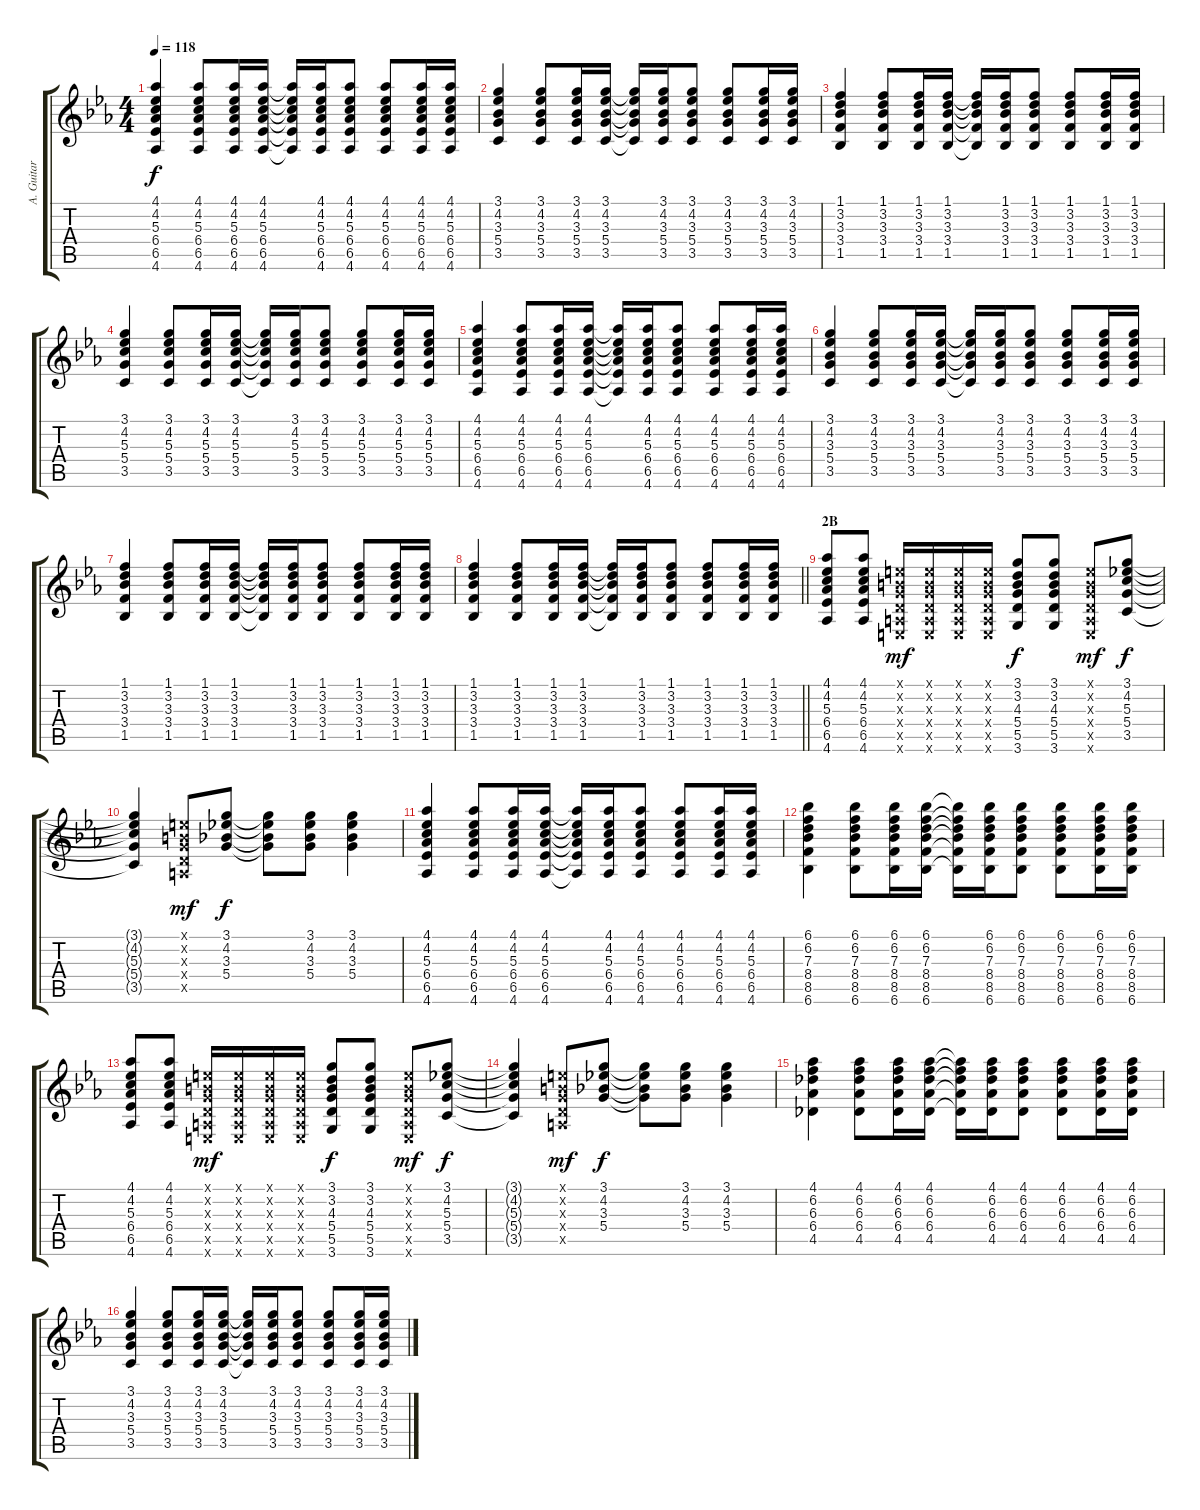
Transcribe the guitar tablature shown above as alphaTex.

\track ("A. Guitar" "A. Guitar") {instrument acousticguitarsteel}
\staff {score tabs}
\tuning (E4 B3 G3 D3 A2 E2) {hide}
\ts (4 4)
\tempo 118
\clef g2
\ks eb
(4.1 4.2 5.3 6.4 6.5 4.6).4{dy f} (4.1 4.2 5.3 6.4 6.5 4.6).8 (4.1 4.2 5.3 6.4 6.5 4.6).16 (4.1 4.2 5.3 6.4 6.5 4.6).16 (4.1{t} 4.2{t} 5.3{t} 6.4{t} 6.5{t} 4.6{t}).16 (4.1 4.2 5.3 6.4 6.5 4.6).16 (4.1 4.2 5.3 6.4 6.5 4.6).8 (4.1 4.2 5.3 6.4 6.5 4.6).8 (4.1 4.2 5.3 6.4 6.5 4.6).16 (4.1 4.2 5.3 6.4 6.5 4.6).16 |
(3.1 4.2 3.3 5.4 3.5).4 (3.1 4.2 3.3 5.4 3.5).8 (3.1 4.2 3.3 5.4 3.5).16 (3.1 4.2 3.3 5.4 3.5).16 (3.1{t} 4.2{t} 3.3{t} 5.4{t} 3.5{t}).16 (3.1 4.2 3.3 5.4 3.5).16 (3.1 4.2 3.3 5.4 3.5).8 (3.1 4.2 3.3 5.4 3.5).8 (3.1 4.2 3.3 5.4 3.5).16 (3.1 4.2 3.3 5.4 3.5).16 |
(1.1 3.2 3.3 3.4 1.5).4 (1.1 3.2 3.3 3.4 1.5).8 (1.1 3.2 3.3 3.4 1.5).16 (1.1 3.2 3.3 3.4 1.5).16 (1.1{t} 3.2{t} 3.3{t} 3.4{t} 1.5{t}).16 (1.1 3.2 3.3 3.4 1.5).16 (1.1 3.2 3.3 3.4 1.5).8 (1.1 3.2 3.3 3.4 1.5).8 (1.1 3.2 3.3 3.4 1.5).16 (1.1 3.2 3.3 3.4 1.5).16 |
(3.1 4.2 5.3 5.4 3.5).4 (3.1 4.2 5.3 5.4 3.5).8 (3.1 4.2 5.3 5.4 3.5).16 (3.1 4.2 5.3 5.4 3.5).16 (3.1{t} 4.2{t} 5.3{t} 5.4{t} 3.5{t}).16 (3.1 4.2 5.3 5.4 3.5).16 (3.1 4.2 5.3 5.4 3.5).8 (3.1 4.2 5.3 5.4 3.5).8 (3.1 4.2 5.3 5.4 3.5).16 (3.1 4.2 5.3 5.4 3.5).16 |
(4.1 4.2 5.3 6.4 6.5 4.6).4 (4.1 4.2 5.3 6.4 6.5 4.6).8 (4.1 4.2 5.3 6.4 6.5 4.6).16 (4.1 4.2 5.3 6.4 6.5 4.6).16 (4.1{t} 4.2{t} 5.3{t} 6.4{t} 6.5{t} 4.6{t}).16 (4.1 4.2 5.3 6.4 6.5 4.6).16 (4.1 4.2 5.3 6.4 6.5 4.6).8 (4.1 4.2 5.3 6.4 6.5 4.6).8 (4.1 4.2 5.3 6.4 6.5 4.6).16 (4.1 4.2 5.3 6.4 6.5 4.6).16 |
(3.1 4.2 3.3 5.4 3.5).4 (3.1 4.2 3.3 5.4 3.5).8 (3.1 4.2 3.3 5.4 3.5).16 (3.1 4.2 3.3 5.4 3.5).16 (3.1{t} 4.2{t} 3.3{t} 5.4{t} 3.5{t}).16 (3.1 4.2 3.3 5.4 3.5).16 (3.1 4.2 3.3 5.4 3.5).8 (3.1 4.2 3.3 5.4 3.5).8 (3.1 4.2 3.3 5.4 3.5).16 (3.1 4.2 3.3 5.4 3.5).16 |
(1.1 3.2 3.3 3.4 1.5).4 (1.1 3.2 3.3 3.4 1.5).8 (1.1 3.2 3.3 3.4 1.5).16 (1.1 3.2 3.3 3.4 1.5).16 (1.1{t} 3.2{t} 3.3{t} 3.4{t} 1.5{t}).16 (1.1 3.2 3.3 3.4 1.5).16 (1.1 3.2 3.3 3.4 1.5).8 (1.1 3.2 3.3 3.4 1.5).8 (1.1 3.2 3.3 3.4 1.5).16 (1.1 3.2 3.3 3.4 1.5).16 |
\barLineRight lightlight
(1.1 3.2 3.3 3.4 1.5).4 (1.1 3.2 3.3 3.4 1.5).8 (1.1 3.2 3.3 3.4 1.5).16 (1.1 3.2 3.3 3.4 1.5).16 (1.1{t} 3.2{t} 3.3{t} 3.4{t} 1.5{t}).16 (1.1 3.2 3.3 3.4 1.5).16 (1.1 3.2 3.3 3.4 1.5).8 (1.1 3.2 3.3 3.4 1.5).8 (1.1 3.2 3.3 3.4 1.5).16 (1.1 3.2 3.3 3.4 1.5).16 |
\section ("" "2B")
(4.1 4.2 5.3 6.4 6.5 4.6).8 (4.1 4.2 5.3 6.4 6.5 4.6).8 (0.1{x} 0.2{x} 0.3{x} 0.4{x} 0.5{x} 0.6{x}).16{dy mf} (0.1{x} 0.2{x} 0.3{x} 0.4{x} 0.5{x} 0.6{x}).16 (0.1{x} 0.2{x} 0.3{x} 0.4{x} 0.5{x} 0.6{x}).16 (0.1{x} 0.2{x} 0.3{x} 0.4{x} 0.5{x} 0.6{x}).16 (3.1 3.2 4.3 5.4 5.5 3.6).8{dy f} (3.1 3.2 4.3 5.4 5.5 3.6).8 (0.1{x} 0.2{x} 0.3{x} 0.4{x} 0.5{x} 0.6{x}).8{dy mf} (3.1 4.2 5.3 5.4 3.5).8{dy f} |
(3.1{t} 4.2{t} 5.3{t} 5.4{t} 3.5{t}).4 (0.1{x} 0.2{x} 0.3{x} 0.4{x} 0.5{x}).8{dy mf} (3.1 4.2 3.3 5.4).8{dy f} (3.1{t} 4.2{t} 3.3{t} 5.4{t}).8 (3.1 4.2 3.3 5.4).8 (3.1 4.2 3.3 5.4).4 |
(4.1 4.2 5.3 6.4 6.5 4.6).4 (4.1 4.2 5.3 6.4 6.5 4.6).8 (4.1 4.2 5.3 6.4 6.5 4.6).16 (4.1 4.2 5.3 6.4 6.5 4.6).16 (4.1{t} 4.2{t} 5.3{t} 6.4{t} 6.5{t} 4.6{t}).16 (4.1 4.2 5.3 6.4 6.5 4.6).16 (4.1 4.2 5.3 6.4 6.5 4.6).8 (4.1 4.2 5.3 6.4 6.5 4.6).8 (4.1 4.2 5.3 6.4 6.5 4.6).16 (4.1 4.2 5.3 6.4 6.5 4.6).16 |
(6.1 6.2 7.3 8.4 8.5 6.6).4 (6.1 6.2 7.3 8.4 8.5 6.6).8 (6.1 6.2 7.3 8.4 8.5 6.6).16 (6.1 6.2 7.3 8.4 8.5 6.6).16 (6.1{t} 6.2{t} 7.3{t} 8.4{t} 8.5{t} 6.6{t}).16 (6.1 6.2 7.3 8.4 8.5 6.6).16 (6.1 6.2 7.3 8.4 8.5 6.6).8 (6.1 6.2 7.3 8.4 8.5 6.6).8 (6.1 6.2 7.3 8.4 8.5 6.6).16 (6.1 6.2 7.3 8.4 8.5 6.6).16 |
(4.1 4.2 5.3 6.4 6.5 4.6).8 (4.1 4.2 5.3 6.4 6.5 4.6).8 (0.1{x} 0.2{x} 0.3{x} 0.4{x} 0.5{x} 0.6{x}).16{dy mf} (0.1{x} 0.2{x} 0.3{x} 0.4{x} 0.5{x} 0.6{x}).16 (0.1{x} 0.2{x} 0.3{x} 0.4{x} 0.5{x} 0.6{x}).16 (0.1{x} 0.2{x} 0.3{x} 0.4{x} 0.5{x} 0.6{x}).16 (3.1 3.2 4.3 5.4 5.5 3.6).8{dy f} (3.1 3.2 4.3 5.4 5.5 3.6).8 (0.1{x} 0.2{x} 0.3{x} 0.4{x} 0.5{x} 0.6{x}).8{dy mf} (3.1 4.2 5.3 5.4 3.5).8{dy f} |
(3.1{t} 4.2{t} 5.3{t} 5.4{t} 3.5{t}).4 (0.1{x} 0.2{x} 0.3{x} 0.4{x} 0.5{x}).8{dy mf} (3.1 4.2 3.3 5.4).8{dy f} (3.1{t} 4.2{t} 3.3{t} 5.4{t}).8 (3.1 4.2 3.3 5.4).8 (3.1 4.2 3.3 5.4).4 |
(4.1 6.2 6.3 6.4 4.5).4 (4.1 6.2 6.3 6.4 4.5).8 (4.1 6.2 6.3 6.4 4.5).16 (4.1 6.2 6.3 6.4 4.5).16 (4.1{t} 6.2{t} 6.3{t} 6.4{t} 4.5{t}).16 (4.1 6.2 6.3 6.4 4.5).16 (4.1 6.2 6.3 6.4 4.5).8 (4.1 6.2 6.3 6.4 4.5).8 (4.1 6.2 6.3 6.4 4.5).16 (4.1 6.2 6.3 6.4 4.5).16 |
(3.1 4.2 3.3 5.4 3.5).4 (3.1 4.2 3.3 5.4 3.5).8 (3.1 4.2 3.3 5.4 3.5).16 (3.1 4.2 3.3 5.4 3.5).16 (3.1{t} 4.2{t} 3.3{t} 5.4{t} 3.5{t}).16 (3.1 4.2 3.3 5.4 3.5).16 (3.1 4.2 3.3 5.4 3.5).8 (3.1 4.2 3.3 5.4 3.5).8 (3.1 4.2 3.3 5.4 3.5).16 (3.1 4.2 3.3 5.4 3.5).16
